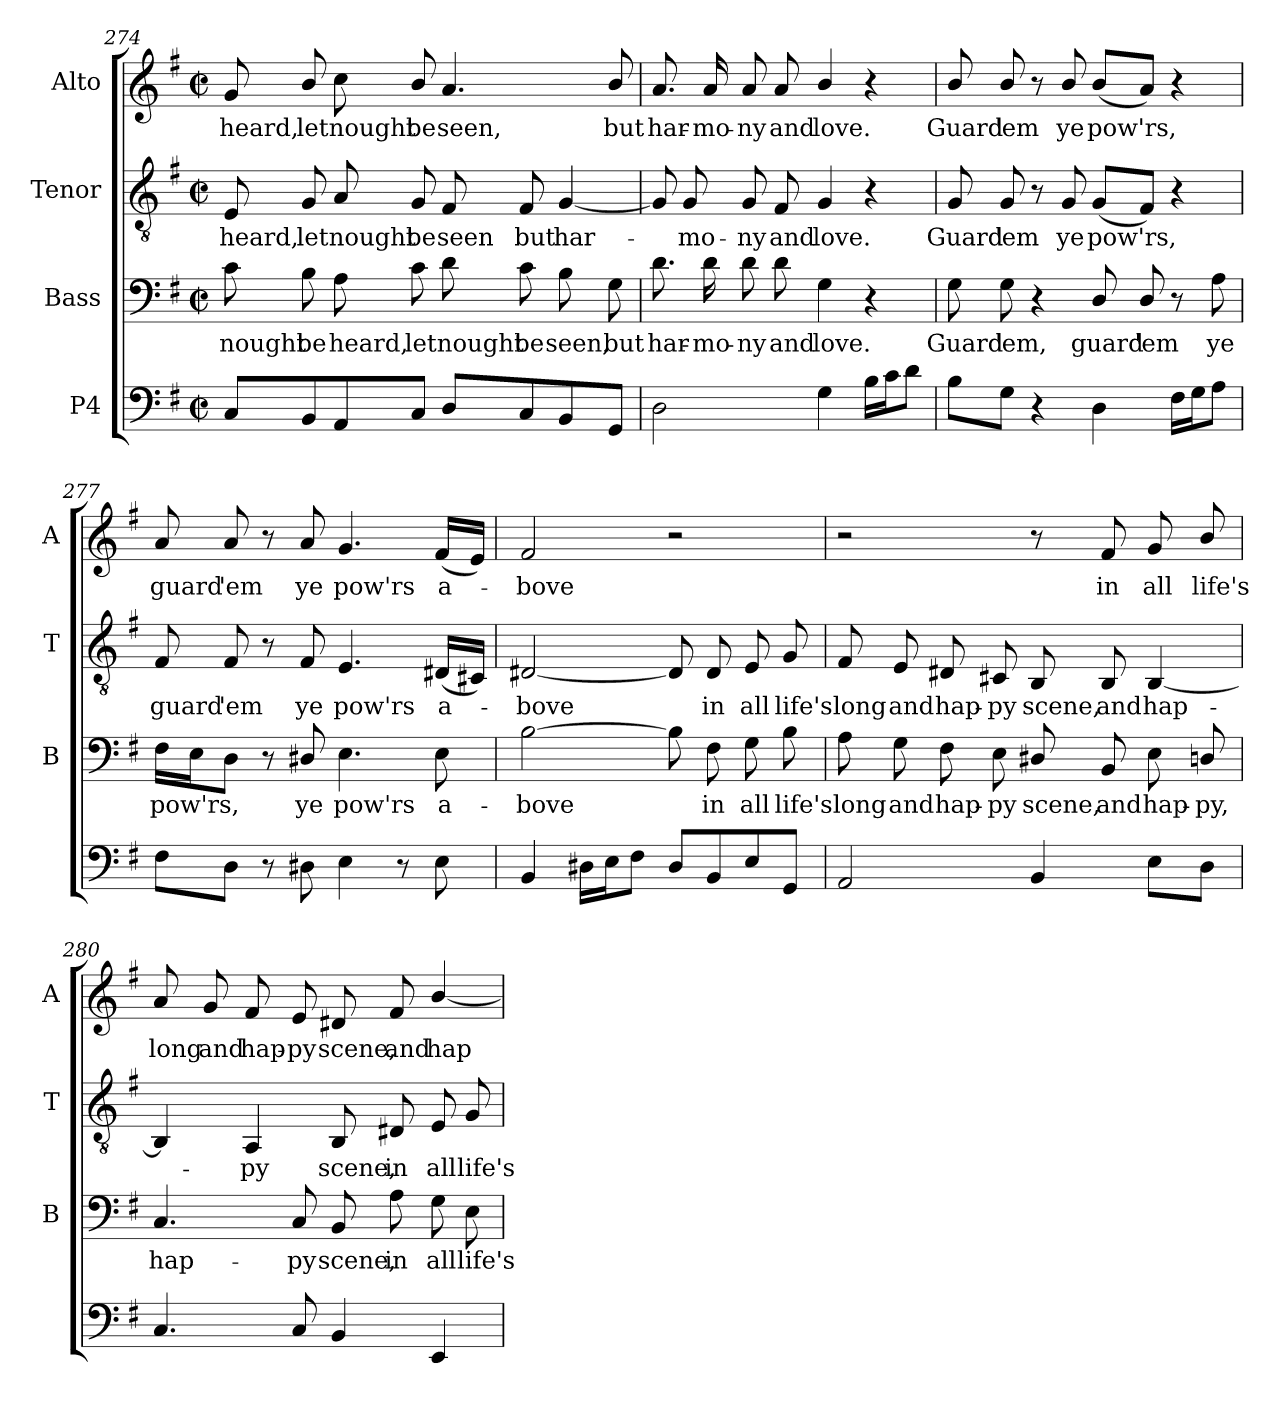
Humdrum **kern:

**kern	**kern	**text	**kern	**text	**kern	**text
*part4	*part3	*part3	*part2	*part2	*part1	*part1
*staff4	*staff3	*staff3	*staff2	*staff2	*staff1	*staff1
*I"P4	*I"Bass	*	*I"Tenor	*	*I"Alto	*
*	*I'B	*	*I'T	*	*I'A	*
*clefF4	*clefF4	*	*clefGv2	*	*clefG2	*
*k[f#]	*k[f#]	*	*k[f#]	*	*k[f#]	*
*e:	*e:	*	*e:	*	*e:	*
*M2/2	*M2/2	*	*M2/2	*	*M2/2	*
*met(c|)	*met(c|)	*	*met(c|)	*	*met(c|)	*
=274	=274	=274	=274	=274	=274	=274
!	!	!LO:LY:b:color=#000000	!	!	!	!
!	!	!	!	!LO:LY:b:color=#000000	!	!
!	!	!	!	!	!	!LO:LY:b:color=#000000
8Ci/L	8ci\	nought	8Ei/	heard,	8gi/	heard,
!	!	!LO:LY:b:color=#000000	!	!	!	!
!	!	!	!	!LO:LY:b:color=#000000	!	!
!	!	!	!	!	!	!LO:LY:b:color=#000000
8BBi/	8Bi\	be	8Gi/	let	8bi/	let
!	!	!LO:LY:b:color=#000000	!	!	!	!
!	!	!	!	!LO:LY:b:color=#000000	!	!
!	!	!	!	!	!	!LO:LY:b:color=#000000
8AAi/	8Ai\	heard,	8Ai/	nought	8cci\	nought
!	!	!LO:LY:b:color=#000000	!	!	!	!
!	!	!	!	!LO:LY:b:color=#000000	!	!
!	!	!	!	!	!	!LO:LY:b:color=#000000
8Ci/J	8ci\	let	8Gi/	be	8bi/	be
!	!	!LO:LY:b:color=#000000	!	!	!	!
!	!	!	!	!LO:LY:b:color=#000000	!	!
!	!	!	!	!	!	!LO:LY:b:color=#000000
8Di/L	8di\	nought	8F#i/	seen	4.ai/	seen,
!	!	!LO:LY:b:color=#000000	!	!	!	!
!	!	!	!	!LO:LY:b:color=#000000	!	!
8Ci/	8ci\	be	8F#i/	but	.	.
!	!	!LO:LY:b:color=#000000	!	!	!	!
!	!	!	!	!LO:LY:b:color=#000000	!	!
8BBi/	8Bi\	seen,	[<4Gi/	har-	.	.
!	!	!LO:LY:b:color=#000000	!	!	!	!
!	!	!	!	!	!	!LO:LY:b:color=#000000
8GGi/J	8Gi\	but	.	.	8bi/	but
!!LO:LB:g=z
=275	=275	=275	=275	=275	=275	=275
!	!	!LO:LY:b:color=#000000	!	!	!	!
!	!	!	!	!	!	!LO:LY:b:color=#000000
2Di\	8.di\	har-	8Gi/]	.	8.ai/	har-
!	!	!	!	!LO:LY:b:color=#000000	!	!
.	.	.	8Gi/	-mo-	.	.
!	!	!LO:LY:b:color=#000000	!	!	!	!
!	!	!	!	!	!	!LO:LY:b:color=#000000
.	16di\	-mo-	.	.	16ai/	-mo-
!	!	!LO:LY:b:color=#000000	!	!	!	!
!	!	!	!	!LO:LY:b:color=#000000	!	!
!	!	!	!	!	!	!LO:LY:b:color=#000000
.	8di\	-ny	8Gi/	-ny	8ai/	-ny
!	!	!LO:LY:b:color=#000000	!	!	!	!
!	!	!	!	!LO:LY:b:color=#000000	!	!
!	!	!	!	!	!	!LO:LY:b:color=#000000
.	8di\	and	8F#i/	and	8ai/	and
!	!	!LO:LY:b:color=#000000	!	!	!	!
!	!	!	!	!LO:LY:b:color=#000000	!	!
!	!	!	!	!	!	!LO:LY:b:color=#000000
4Gi\	4Gi\	love.	4Gi/	love.	4bi/	love.
16Bi\LL	4r	.	4r	.	4r	.
16ci\J	.	.	.	.	.	.
8di\J	.	.	.	.	.	.
=276	=276	=276	=276	=276	=276	=276
!	!	!LO:LY:b:color=#000000	!	!	!	!
!	!	!	!	!LO:LY:b:color=#000000	!	!
!	!	!	!	!	!	!LO:LY:b:color=#000000
8Bi\L	8Gi\	Guard	8Gi/	Guard	8bi/	Guard
!	!	!LO:LY:b:color=#000000	!	!	!	!
!	!	!	!	!LO:LY:b:color=#000000	!	!
!	!	!	!	!	!	!LO:LY:b:color=#000000
8Gi\J	8Gi\	'em,	8Gi/	'em	8bi/	'em
4r	4r	.	8r	.	8r	.
!	!	!	!	!LO:LY:b:color=#000000	!	!
!	!	!	!	!	!	!LO:LY:b:color=#000000
.	.	.	8Gi/	ye	8bi/	ye
!	!	!LO:LY:b:color=#000000	!	!	!	!
!	!	!	!	!LO:LY:b:color=#000000	!	!
!	!	!	!	!	!	!LO:LY:b:color=#000000
4Di\	8Di/	guard	(8Gi/L	pow'rs,	(8bi/L	pow'rs,
!	!	!LO:LY:b:color=#000000	!	!	!	!
.	8Di/	'em	8F#i/J)	.	8ai/J)	.
16F#i\LL	8r	.	4r	.	4r	.
16Gi\J	.	.	.	.	.	.
!	!	!LO:LY:b:color=#000000	!	!	!	!
8Ai\J	8Ai\	ye	.	.	.	.
=277	=277	=277	=277	=277	=277	=277
!	!	!LO:LY:b:color=#000000	!	!	!	!
!	!	!	!	!LO:LY:b:color=#000000	!	!
!	!	!	!	!	!	!LO:LY:b:color=#000000
8F#i\L	16F#i\LL	pow'rs,	8F#i/	guard	8ai/	guard
.	16Ei\J	.	.	.	.	.
!	!	!	!	!LO:LY:b:color=#000000	!	!
!	!	!	!	!	!	!LO:LY:b:color=#000000
8Di\J	8Di\J	.	8F#i/	'em	8ai/	'em
8r	8r	.	8r	.	8r	.
!	!	!LO:LY:b:color=#000000	!	!	!	!
!	!	!	!	!LO:LY:b:color=#000000	!	!
!	!	!	!	!	!	!LO:LY:b:color=#000000
8D#Xi\	8D#Xi/	ye	8F#i/	ye	8ai/	ye
!	!	!LO:LY:b:color=#000000	!	!	!	!
!	!	!	!	!LO:LY:b:color=#000000	!	!
!	!	!	!	!	!	!LO:LY:b:color=#000000
4Ei\	4.Ei\	pow'rs	4.Ei/	pow'rs	4.gi/	pow'rs
8r	.	.	.	.	.	.
!	!	!LO:LY:b:color=#000000	!	!	!	!
!	!	!	!	!LO:LY:b:color=#000000	!	!
!	!	!	!	!	!	!LO:LY:b:color=#000000
8Ei\	8Ei\	a-	(16D#Xi/LL	a-	(16f#i/LL	a-
.	.	.	16C#Xi/JJ)	.	16ei/JJ)	.
=278	=278	=278	=278	=278	=278	=278
!	!	!LO:LY:b:color=#000000	!	!	!	!
!	!	!	!	!LO:LY:b:color=#000000	!	!
!	!	!	!	!	!	!LO:LY:b:color=#000000
4BBi/	[>2Bi\	-bove	[<2D#Xi/	-bove	2f#i/	-bove
16D#Xi\LL	.	.	.	.	.	.
16Ei\J	.	.	.	.	.	.
8F#i\J	.	.	.	.	.	.
8D#i/L	8Bi\]	.	8D#i/]	.	2r	.
!	!	!LO:LY:b:color=#000000	!	!	!	!
!	!	!	!	!LO:LY:b:color=#000000	!	!
8BBi/	8F#i\	in	8D#i/	in	.	.
!	!	!LO:LY:b:color=#000000	!	!	!	!
!	!	!	!	!LO:LY:b:color=#000000	!	!
8Ei/	8Gi\	all	8Ei/	all	.	.
!	!	!LO:LY:b:color=#000000	!	!	!	!
!	!	!	!	!LO:LY:b:color=#000000	!	!
8GGi/J	8Bi\	life's	8Gi/	life's	.	.
!!LO:PB:g=z
=279	=279	=279	=279	=279	=279	=279
!	!	!LO:LY:b:color=#000000	!	!	!	!
!	!	!	!	!LO:LY:b:color=#000000	!	!
2AAi/	8Ai\	long	8F#i/	long	2r	.
!	!	!LO:LY:b:color=#000000	!	!	!	!
!	!	!	!	!LO:LY:b:color=#000000	!	!
.	8Gi\	and	8Ei/	and	.	.
!	!	!LO:LY:b:color=#000000	!	!	!	!
!	!	!	!	!LO:LY:b:color=#000000	!	!
.	8F#i\	hap-	8D#Xi/	hap-	.	.
!	!	!LO:LY:b:color=#000000	!	!	!	!
!	!	!	!	!LO:LY:b:color=#000000	!	!
.	8Ei\	-py	8C#Xi/	-py	.	.
!	!	!LO:LY:b:color=#000000	!	!	!	!
!	!	!	!	!LO:LY:b:color=#000000	!	!
4BBi/	8D#Xi/	scene,	8BBi/	scene,	8r	.
!	!	!LO:LY:b:color=#000000	!	!	!	!
!	!	!	!	!LO:LY:b:color=#000000	!	!
!	!	!	!	!	!	!LO:LY:b:color=#000000
.	8BBi/	and	8BBi/	and	8f#i/	in
!	!	!LO:LY:b:color=#000000	!	!	!	!
!	!	!	!	!LO:LY:b:color=#000000	!	!
!	!	!	!	!	!	!LO:LY:b:color=#000000
8Ei\L	8Ei\	hap-	[<4BBi/	hap-	8gi/	all
!	!	!LO:LY:b:color=#000000	!	!	!	!
!	!	!	!	!	!	!LO:LY:b:color=#000000
8Di\J	8Dni/	-py,	.	.	8bi/	life's
=280	=280	=280	=280	=280	=280	=280
!	!	!LO:LY:b:color=#000000	!	!	!	!
!	!	!	!	!	!	!LO:LY:b:color=#000000
4.Ci/	4.Ci/	hap-	4BBi/]	.	8ai/	long
!	!	!	!	!	!	!LO:LY:b:color=#000000
.	.	.	.	.	8gi/	and
!	!	!	!	!LO:LY:b:color=#000000	!	!
!	!	!	!	!	!	!LO:LY:b:color=#000000
.	.	.	4AAi/	-py	8f#i/	hap-
!	!	!LO:LY:b:color=#000000	!	!	!	!
!	!	!	!	!	!	!LO:LY:b:color=#000000
8Ci/	8Ci/	-py	.	.	8ei/	-py
!	!	!LO:LY:b:color=#000000	!	!	!	!
!	!	!	!	!LO:LY:b:color=#000000	!	!
!	!	!	!	!	!	!LO:LY:b:color=#000000
4BBi/	8BBi/	scene,	8BBi/	scene,	8d#Xi/	scene,
!	!	!LO:LY:b:color=#000000	!	!	!	!
!	!	!	!	!LO:LY:b:color=#000000	!	!
!	!	!	!	!	!	!LO:LY:b:color=#000000
.	8Ai\	in	8D#Xi/	in	8f#i/	and
!	!	!LO:LY:b:color=#000000	!	!	!	!
!	!	!	!	!LO:LY:b:color=#000000	!	!
!	!	!	!	!	!	!LO:LY:b:color=#000000
4EEi/	8Gi\	all	8Ei/	all	[<4bi/	hap-
!	!	!LO:LY:b:color=#000000	!	!	!	!
!	!	!	!	!LO:LY:b:color=#000000	!	!
.	8Ei\	life's	8Gi/	life's	.	.
=	=	=	=	=	=	=
*-	*-	*-	*-	*-	*-	*-
